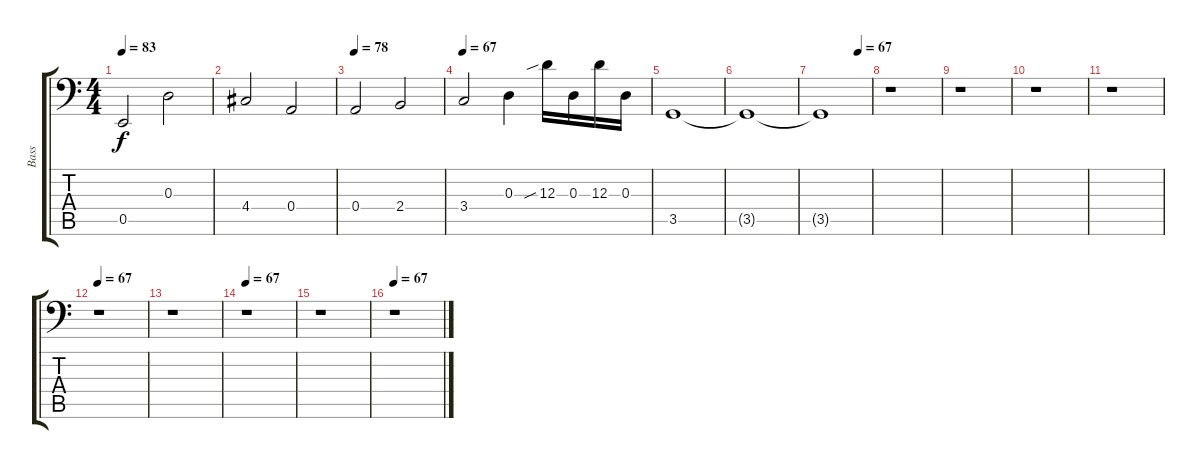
\track ("Bass" "Bass") {instrument electricbassfinger}
\staff {score tabs}
\tuning (C3 G2 D2 A1 E1 B0) {hide}
\ts (4 4)
\tempo 83
\clef f4
\ks c
0.5.2{dy f} 0.3.2 |
4.4.2 0.4.2 |
\tempo 78
0.4.2 2.4.2 |
\tempo 67
3.4.2 0.3.4 12.3{sib}.16 0.3.16 12.3.16 0.3.16 |
\section ("" "")
3.5.1 |
3.5{t}.1{volume 0} |
\section ("" "")
\tempo (67 0.75)
3.5{t}.1 |
r.1 |
r.1 |
r.1 |
r.1 |
\tempo 67
r.1 |
r.1 |
\tempo 67
r.1 |
r.1 |
\tempo 67
r.1
